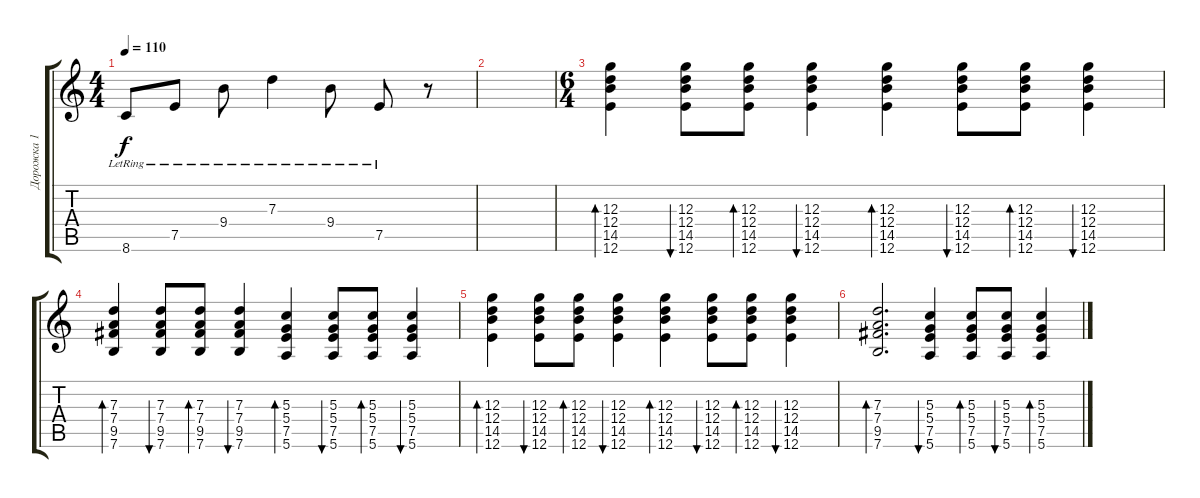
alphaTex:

\track ("Дорожка 1" "Дорожка 1") {instrument acousticguitarsteel}
\staff {score tabs}
\tuning (E4 B3 G3 D3 A2 E2) {hide}
\ts (4 4)
\tempo 110
\clef g2
\ks c
8.6{lr}.8{dy f instrument acousticguitarsteel} 7.5{lr}.8 9.4{lr}.8 7.3{lr}.4 9.4{lr}.8 7.5{lr}.8 r.8 |
|
\ts (6 4)
(12.3 12.4 14.5 12.6).4{bd 60 instrument acousticguitarnylon} (12.3 12.4 14.5 12.6).8{bu 60} (12.3 12.4 14.5 12.6).8{bd 60} (12.3 12.4 14.5 12.6).4{bu 60} (12.3 12.4 14.5 12.6).4{bd 60} (12.3 12.4 14.5 12.6).8{bu 60} (12.3 12.4 14.5 12.6).8{bd 60} (12.3 12.4 14.5 12.6).4{bu 60} |
(7.3 7.4 9.5 7.6).4{bd 60} (7.3 7.4 9.5 7.6).8{bu 60} (7.3 7.4 9.5 7.6).8{bd 60} (7.3 7.4 9.5 7.6).4{bu 60} (5.3 5.4 7.5 5.6).4{bd 60} (5.3 5.4 7.5 5.6).8{bu 60} (5.3 5.4 7.5 5.6).8{bd 60} (5.3 5.4 7.5 5.6).4{bu 60} |
(12.3 12.4 14.5 12.6).4{bd 60} (12.3 12.4 14.5 12.6).8{bu 60} (12.3 12.4 14.5 12.6).8{bd 60} (12.3 12.4 14.5 12.6).4{bu 60} (12.3 12.4 14.5 12.6).4{bd 60} (12.3 12.4 14.5 12.6).8{bu 60} (12.3 12.4 14.5 12.6).8{bd 60} (12.3 12.4 14.5 12.6).4{bu 60} |
(7.3 7.4 9.5 7.6).2{d bd 60} (5.3 5.4 7.5 5.6).4{bu 60} (5.3 5.4 7.5 5.6).8{bd 60} (5.3 5.4 7.5 5.6).8{bu 60} (5.3 5.4 7.5 5.6).4{bd 60}
